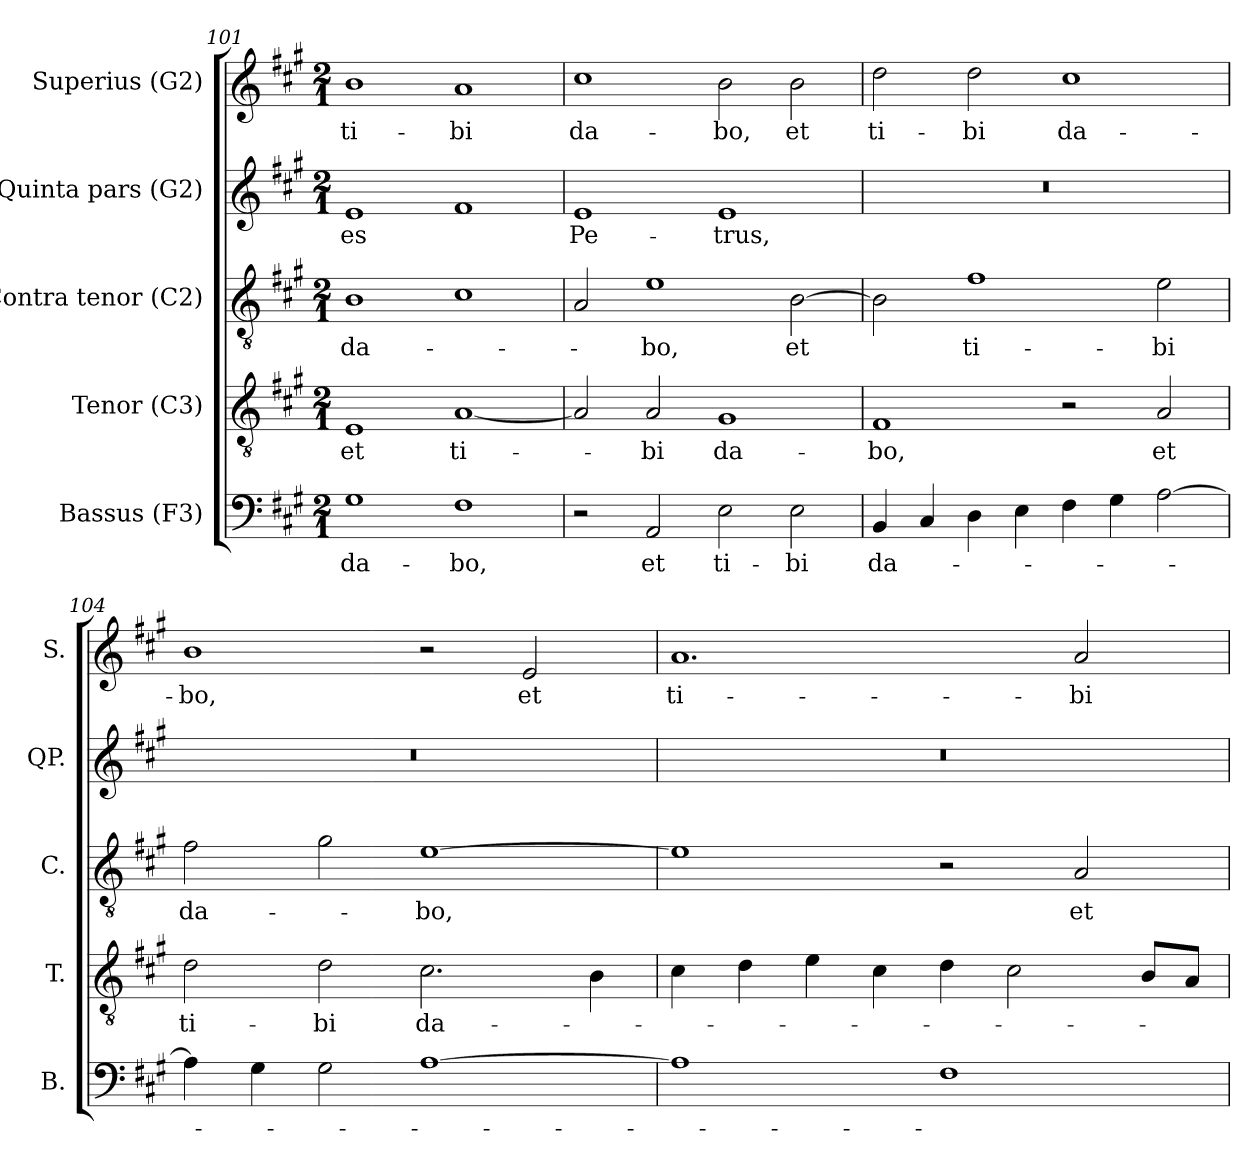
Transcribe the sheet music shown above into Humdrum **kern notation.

**kern	**text	**kern	**text	**kern	**text	**kern	**text	**kern	**text
*part5	*part5	*part4	*part4	*part3	*part3	*part2	*part2	*part1	*part1
*staff5	*staff5	*staff4	*staff4	*staff3	*staff3	*staff2	*staff2	*staff1	*staff1
*I"Bassus (F3)	*	*I"Tenor (C3)	*	*I"Contra tenor (C2)	*	*I"Quinta pars (G2)	*	*I"Superius (G2)	*
*I'B.	*	*I'T.	*	*I'C.	*	*I'QP.	*	*I'S.	*
*clefF4	*	*clefGv2	*	*clefGv2	*	*clefG2	*	*clefG2	*
*	*	*ITrd7c12	*	*ITrd7c12	*	*ITrd7c12	*	*	*
*k[f#c#g#]	*	*k[f#c#g#]	*	*k[f#c#g#]	*	*k[f#c#g#]	*	*k[f#c#g#]	*
*A:	*	*A:	*	*A:	*	*A:	*	*A:	*
*M2/1	*	*M2/1	*	*M2/1	*	*M2/1	*	*M2/1	*
=101	=101	=101	=101	=101	=101	=101	=101	=101	=101
!	!LO:LY:b:color=#000000	!	!	!	!	!	!	!	!
!	!	!	!LO:LY:b:color=#000000	!	!	!	!	!	!
!	!	!	!	!	!LO:LY:b:color=#000000	!	!	!	!
!	!	!	!	!	!	!	!LO:LY:b:color=#000000	!	!
!	!	!	!	!	!	!	!	!	!LO:LY:b:color=#000000
1G#i	da-	1EEi	et	1BBi	da-	1Ei	es	1bi	ti-
!	!LO:LY:b:color=#000000	!	!	!	!	!	!	!	!
!	!	!	!LO:LY:b:color=#000000	!	!	!	!	!	!
!	!	!	!	!	!	!	!	!	!LO:LY:b:color=#000000
1F#i	-bo,	[1AAi	ti-	1C#i	.	1F#i	.	1ai	-bi
=102	=102	=102	=102	=102	=102	=102	=102	=102	=102
!	!	!	!	!	!	!	!LO:LY:b:color=#000000	!	!
!	!	!	!	!	!	!	!	!	!LO:LY:b:color=#000000
2r	.	2AAi/]	.	2AAi/	.	1Ei	Pe-	1cc#i	da-
!	!LO:LY:b:color=#000000	!	!	!	!	!	!	!	!
!	!	!	!LO:LY:b:color=#000000	!	!	!	!	!	!
!	!	!	!	!	!LO:LY:b:color=#000000	!	!	!	!
2AAi/	et	2AAi/	-bi	1Ei	-bo,	.	.	.	.
!	!LO:LY:b:color=#000000	!	!	!	!	!	!	!	!
!	!	!	!LO:LY:b:color=#000000	!	!	!	!	!	!
!	!	!	!	!	!	!	!LO:LY:b:color=#000000	!	!
!	!	!	!	!	!	!	!	!	!LO:LY:b:color=#000000
2Ei\	ti-	1GG#i	da-	.	.	1Ei	-trus,	2bi\	-bo,
!	!LO:LY:b:color=#000000	!	!	!	!	!	!	!	!
!	!	!	!	!	!LO:LY:b:color=#000000	!	!	!	!
!	!	!	!	!	!	!	!	!	!LO:LY:b:color=#000000
2Ei\	-bi	.	.	[2BBi\	et	.	.	2bi\	et
=103	=103	=103	=103	=103	=103	=103	=103	=103	=103
!	!LO:LY:b:color=#000000	!	!	!	!	!	!	!	!
!	!	!	!LO:LY:b:color=#000000	!	!	!LO:N:vis=1	!	!	!
!	!	!	!	!	!	!	!	!	!LO:LY:b:color=#000000
4BBi/	da-	1FF#i	-bo,	2BBi\]	.	0r	.	2ddi\	ti-
4C#i/	.	.	.	.	.	.	.	.	.
!	!	!	!	!	!LO:LY:b:color=#000000	!	!	!	!
!	!	!	!	!	!	!	!	!	!LO:LY:b:color=#000000
4Di\	.	.	.	1F#i	ti-	.	.	2ddi\	-bi
4Ei\	.	.	.	.	.	.	.	.	.
!	!	!	!	!	!	!	!	!	!LO:LY:b:color=#000000
4F#i\	.	2r	.	.	.	.	.	1cc#i	da-
4G#i\	.	.	.	.	.	.	.	.	.
!	!	!	!LO:LY:b:color=#000000	!	!	!	!	!	!
!	!	!	!	!	!LO:LY:b:color=#000000	!	!	!	!
[2Ai\	.	2AAi/	et	2Ei\	-bi	.	.	.	.
!!LO:LB:g=z
=104	=104	=104	=104	=104	=104	=104	=104	=104	=104
!	!	!	!LO:LY:b:color=#000000	!	!	!	!	!	!
!	!	!	!	!	!LO:LY:b:color=#000000	!LO:N:vis=1	!	!	!
!	!	!	!	!	!	!	!	!	!LO:LY:b:color=#000000
4Ai\]	.	2Di\	ti-	2F#i\	da-	0r	.	1bi	-bo,
4G#i\	.	.	.	.	.	.	.	.	.
!	!	!	!LO:LY:b:color=#000000	!	!	!	!	!	!
2G#i\	.	2Di\	-bi	2G#i\	.	.	.	.	.
!	!	!	!LO:LY:b:color=#000000	!	!	!	!	!	!
!	!	!	!	!	!LO:LY:b:color=#000000	!	!	!	!
[1Ai	.	2.C#i\	da-	[1Ei	-bo,	.	.	2r	.
!	!	!	!	!	!	!	!	!	!LO:LY:b:color=#000000
.	.	.	.	.	.	.	.	2ei/	et
.	.	4BBi\	.	.	.	.	.	.	.
=105	=105	=105	=105	=105	=105	=105	=105	=105	=105
!	!	!	!	!	!	!LO:N:vis=1	!	!	!
!	!	!	!	!	!	!	!	!	!LO:LY:b:color=#000000
1Ai]	.	4C#i\	.	1Ei]	.	0r	.	1.ai	ti-
.	.	4Di\	.	.	.	.	.	.	.
.	.	4Ei\	.	.	.	.	.	.	.
.	.	4C#i\	.	.	.	.	.	.	.
1F#i	.	4Di\	.	2r	.	.	.	.	.
.	.	2C#i\	.	.	.	.	.	.	.
!	!	!	!	!	!LO:LY:b:color=#000000	!	!	!	!
!	!	!	!	!	!	!	!	!	!LO:LY:b:color=#000000
.	.	.	.	2AAi/	et	.	.	2ai/	-bi
.	.	8BBi/L	.	.	.	.	.	.	.
.	.	8AAi/J	.	.	.	.	.	.	.
=	=	=	=	=	=	=	=	=	=
*-	*-	*-	*-	*-	*-	*-	*-	*-	*-
